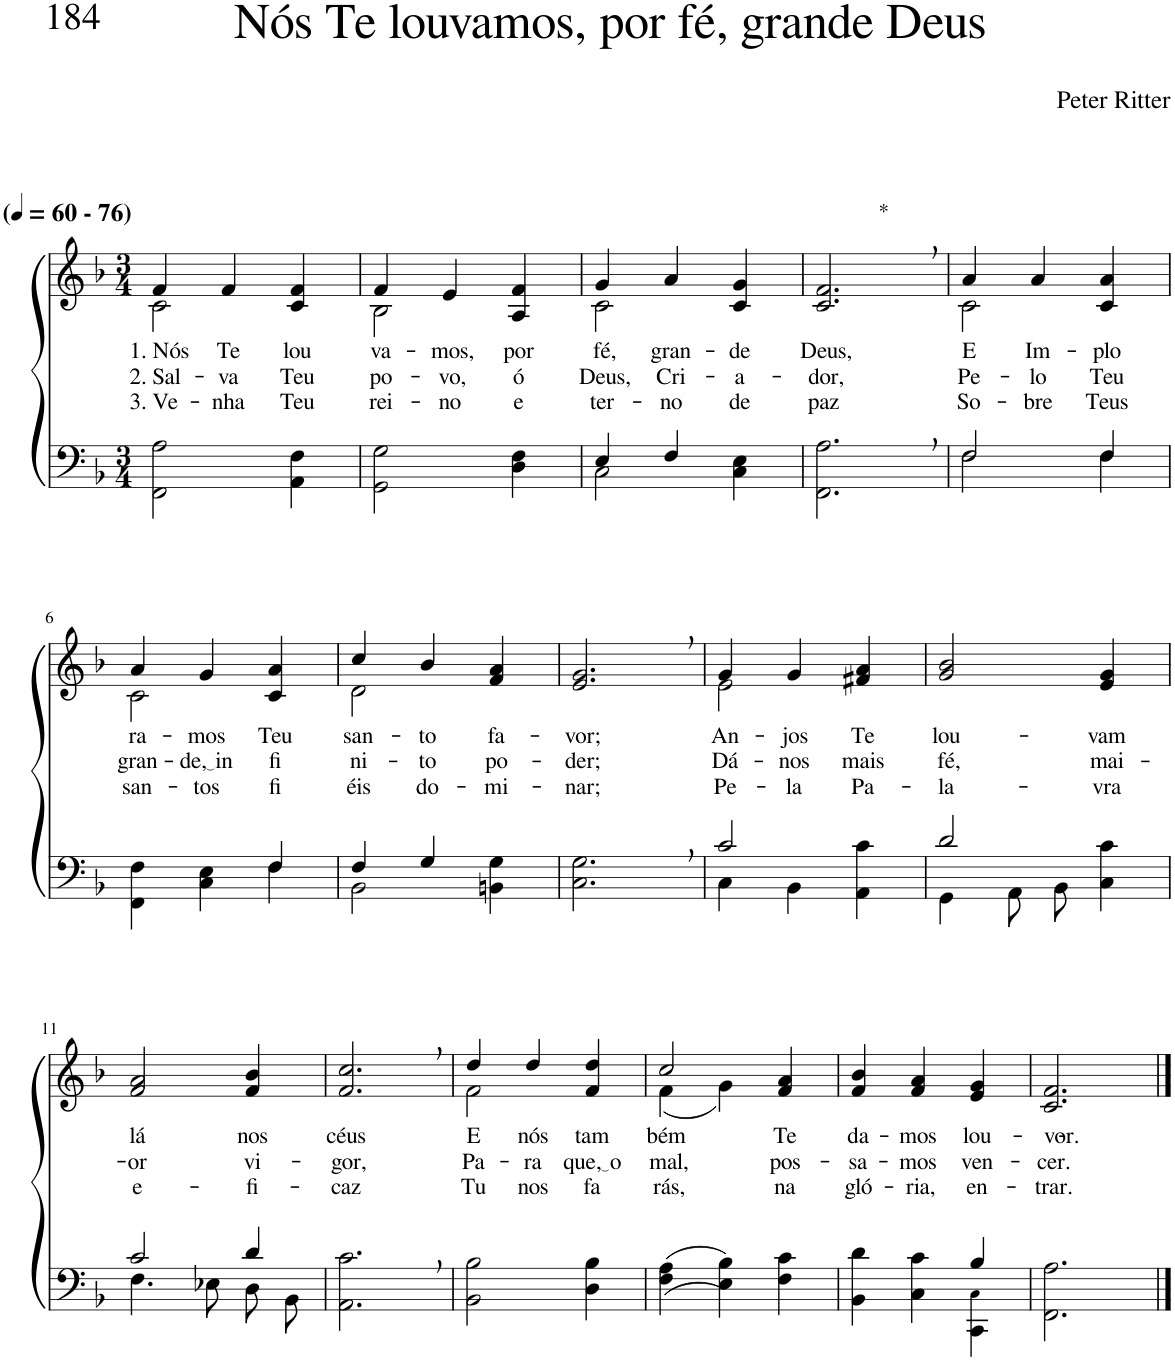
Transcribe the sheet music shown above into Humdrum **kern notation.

**kern	**kern	**text	**text	**text
*part2	*part1	*part1	*part1	*part1
*staff2	*staff1	*staff1	*staff1	*staff1
*I"Parte III e IV	*I"Parte I e II	*	*	*
*clefF4	*clefG2	*	*	*
*Trd-1c-2	*Trd-1c-2	*	*	*
*k[b-]	*k[b-]	*	*	*
*M3/4	*M3/4	*	*	*
*MM60	*MM60	*	*	*
=1	=1	=1	=1	=1
*	*^	*	*	*
!	!LO:TX:a:B:t=(	!	!	!	!
!	!LO:TX:a:B:t=- 76)	!	!	!	!
!	!	!	!LO:LY:b	!LO:LY:b	!LO:LY:b
2FF\ 2A\	4f/	2c\	1. Nós	2. Sal-	3. Ve-
!	!	!	!LO:LY:b	!LO:LY:b	!LO:LY:b
.	4f/	.	Te	-va	-nha
!	!	!	!LO:LY:b	!LO:LY:b	!LO:LY:b
4AA\ 4F\	4c/ 4f/	4ryy	lou-	Teu	Teu
=2	=2	=2	=2	=2	=2
!	!	!	!LO:LY:b	!LO:LY:b	!LO:LY:b
2GG\ 2G\	4f/	2B-\	-va-	po-	rei-
!	!	!	!LO:LY:b	!LO:LY:b	!LO:LY:b
.	4e/	.	-mos,	-vo,	-no
!	!	!	!LO:LY:b	!LO:LY:b	!LO:LY:b
4D\ 4F\	4A/ 4f/	4ryy	por	ó	e-
=3	=3	=3	=3	=3	=3
*^	*	*	*	*	*
!	!	!	!	!LO:LY:b	!LO:LY:b	!LO:LY:b
4E/	2C\	4g/	2c\	fé,	Deus,	-ter-
!	!	!	!	!LO:LY:b	!LO:LY:b	!LO:LY:b
4F/	.	4a/	.	gran-	Cri-	-no
!	!	!	!	!LO:LY:b	!LO:LY:b	!LO:LY:b
4ryy	4C\ 4E\	4c/ 4g/	4ryy	-de	-a-	de
=4	=4	=4	=4	=4	=4	=4
!	!	!LO:TX:a:t=*	!	!	!	!
!	!	!	!	!LO:LY:b	!LO:LY:b	!LO:LY:b
*v	*v	*	*	*	*	*
*	*v	*v	*	*	*
2.FF\, 2.A\,	2.c/, 2.f/,	Deus,	-dor,	paz
=5	=5	=5	=5	=5
*^	*^	*	*	*
!	!	!	!	!LO:LY:b	!LO:LY:b	!LO:LY:b
2F\	2F/	4a/	2c\	E	Pe-	So-
!	!	!	!	!LO:LY:b	!LO:LY:b	!LO:LY:b
.	.	4a/	.	Im-	-lo	-bre
!	!	!	!	!LO:LY:b	!LO:LY:b	!LO:LY:b
4F\	4F/	4c/ 4a/	4ryy	-plo-	Teu	Teus
!!LO:LB:g=z	!!
=6	=6	=6	=6	=6	=6	=6
!	!	!	!	!LO:LY:b	!LO:LY:b	!LO:LY:b
2ryy	4FF\ 4F\	4a/	2c\	-ra-	gran-	san-
!	!	!	!	!LO:LY:b	!LO:LY:b	!LO:LY:b
.	4C\ 4E\	4g/	.	-mos	de, in	-tos
!	!	!	!	!LO:LY:b	!LO:LY:b	!LO:LY:b
4F/	4F\	4c/ 4a/	4ryy	Teu	fi-	fi-
=7	=7	=7	=7	=7	=7	=7
!	!	!	!	!LO:LY:b	!LO:LY:b	!LO:LY:b
4F/	2BB-\	4cc/	2d\	san-	-ni-	-éis
!	!	!	!	!LO:LY:b	!LO:LY:b	!LO:LY:b
4G/	.	4b-/	.	-to	-to	do-
!	!	!	!	!LO:LY:b	!LO:LY:b	!LO:LY:b
4ryy	4BBn\ 4G\	4f/ 4a/	4ryy	fa-	po-	-mi-
=8	=8	=8	=8	=8	=8	=8
!	!	!	!	!LO:LY:b	!LO:LY:b	!LO:LY:b
*v	*v	*	*	*	*	*
*	*v	*v	*	*	*
2.C\, 2.G\,	2.e/, 2.g/,	-vor;	-der;	-nar;
=9	=9	=9	=9	=9
*^	*^	*	*	*
!	!	!	!	!LO:LY:b	!LO:LY:b	!LO:LY:b
2c/	4C\	4g/	2e\	An-	Dá-	Pe-
!	!	!	!	!LO:LY:b	!LO:LY:b	!LO:LY:b
.	4BB-\	4g/	.	-jos	-nos	-la
!	!	!	!	!LO:LY:b	!LO:LY:b	!LO:LY:b
4ryy	4AA\ 4c\	4f#X/ 4a/	4ryy	Te	mais	Pa-
=10	=10	=10	=10	=10	=10	=10
!	!	!	!	!LO:LY:b	!LO:LY:b	!LO:LY:b
*	*	*v	*v	*	*	*
2d/	4GG\	2g/ 2b-/	lou-	fé,	-la-
.	8AA\L	.	.	.	.
.	8BB-\J	.	.	.	.
!	!	!	!LO:LY:b	!LO:LY:b	!LO:LY:b
4ryy	4C\ 4c\	4e/ 4g/	-vam	mai-	-vra
!!LO:LB:g=z
=11	=11	=11	=11	=11	=11
!	!	!	!LO:LY:b	!LO:LY:b	!LO:LY:b
2c/	4.F\	2f/ 2a/	lá	-or	e-
.	8E-X\	.	.	.	.
!	!	!	!LO:LY:b	!LO:LY:b	!LO:LY:b
4d/	8D\L	4f/ 4b-/	nos	vi-	-fi-
.	8BB-\J	.	.	.	.
=12	=12	=12	=12	=12	=12
!	!	!	!LO:LY:b	!LO:LY:b	!LO:LY:b
*v	*v	*	*	*	*
2.AA\, 2.c\,	2.f/, 2.cc/,	céus	-gor,	-caz
=13	=13	=13	=13	=13
*	*^	*	*	*
!	!	!	!LO:LY:b	!LO:LY:b	!LO:LY:b
2BB-\ 2B-\	4dd/	2f\	E	Pa-	Tu
!	!	!	!LO:LY:b	!LO:LY:b	!LO:LY:b
.	4dd/	.	nós	-ra	nos
!	!	!	!LO:LY:b	!LO:LY:b	!LO:LY:b
4D\ 4B-\	4f/ 4dd/	4ryy	tam-	que, o	fa-
=14	=14	=14	=14	=14	=14
!	!	!	!LO:LY:b	!LO:LY:b	!LO:LY:b
((4F\ 4A\	2cc/	(4f\	-bém	mal,	-rás,
4E\ 4B-\))	.	4g\)	.	.	.
!	!	!	!LO:LY:b	!LO:LY:b	!LO:LY:b
4F\ 4c\	4f/ 4a/	4ryy	Te	pos-	na
=15	=15	=15	=15	=15	=15
*^	*	*	*	*	*
!	!	!	!	!LO:LY:b	!LO:LY:b	!LO:LY:b
*	*	*v	*v	*	*	*
2ryy	4BB-\ 4d\	4f/ 4b-/	da-	-sa-	gló-
!	!	!	!LO:LY:b	!LO:LY:b	!LO:LY:b
.	4C\ 4c\	4f/ 4a/	-mos	-mos	-ria,
!	!	!	!LO:LY:b	!LO:LY:b	!LO:LY:b
4B-/	4CC\ 4C!\	4e/ 4g/	lou-	ven-	en-
=16	=16	=16	=16	=16	=16
!	!	!	!LO:LY:b	!LO:LY:b	!LO:LY:b
*v	*v	*	*	*	*
2.FF\ 2.A\	2.c/ 2.f/	-vor.-	-cer.	-trar.
==	==	==	==	==
*-	*-	*-	*-	*-
